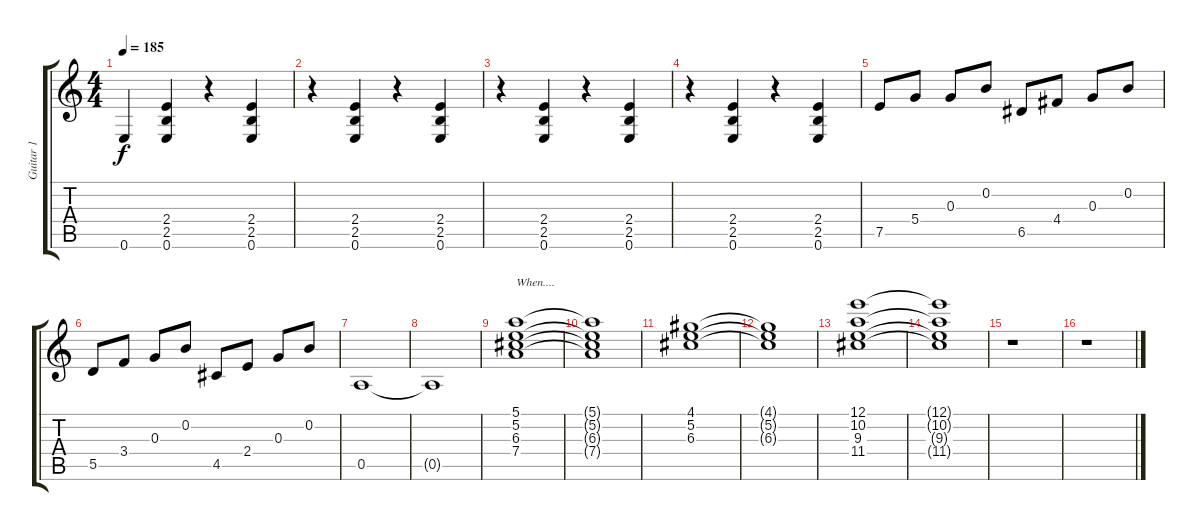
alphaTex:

\track ("Guitar 1" "Guitar 1") {instrument electricguitarclean}
\staff {score tabs}
\tuning (E4 B3 G3 D3 A2 E2) {hide}
\ts (4 4)
\tempo 185
\clef g2
\ks c
0.6.4{dy f} (2.4 2.5 0.6).4 r.4 (2.4 2.5 0.6).4 |
r.4 (2.4 2.5 0.6).4 r.4 (2.4 2.5 0.6).4 |
r.4 (2.4 2.5 0.6).4 r.4 (2.4 2.5 0.6).4 |
r.4 (2.4 2.5 0.6).4 r.4 (2.4 2.5 0.6).4 |
7.5.8 5.4.8 0.3.8 0.2.8 6.5.8 4.4.8 0.3.8 0.2.8 |
5.5.8 3.4.8 0.3.8 0.2.8 4.5.8 2.4.8 0.3.8 0.2.8 |
0.5.1 |
0.5{t}.1 |
(5.1 5.2 6.3 7.4).1{txt "When...."} |
(5.1{t} 5.2{t} 6.3{t} 7.4{t}).1 |
(4.1 5.2 6.3).1 |
(4.1{t} 5.2{t} 6.3{t}).1 |
(12.1 10.2 9.3 11.4).1 |
(12.1{t} 10.2{t} 9.3{t} 11.4{t}).1 |
r.1 |
r.1
